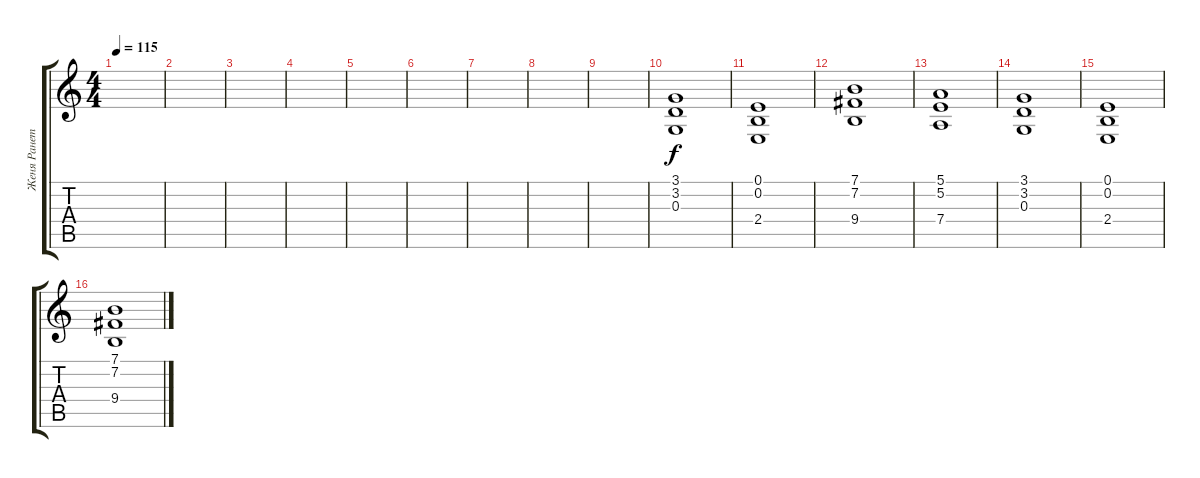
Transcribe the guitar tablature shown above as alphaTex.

\track ("Женя Ранетка" "Женя Ранет") {instrument pad8sweep}
\staff {score tabs}
\tuning (E4 B3 G3 D3 A2 E2) {hide}
\ts (4 4)
\tempo 115
\clef g2
\ks c
|
|
|
|
|
|
|
|
|
(3.1 3.2 0.3).1 |
(0.1 0.2 2.4).1 |
(7.1 7.2 9.4).1 |
(5.1 5.2 7.4).1 |
(3.1 3.2 0.3).1 |
(0.1 0.2 2.4).1 |
(7.1 7.2 9.4).1
